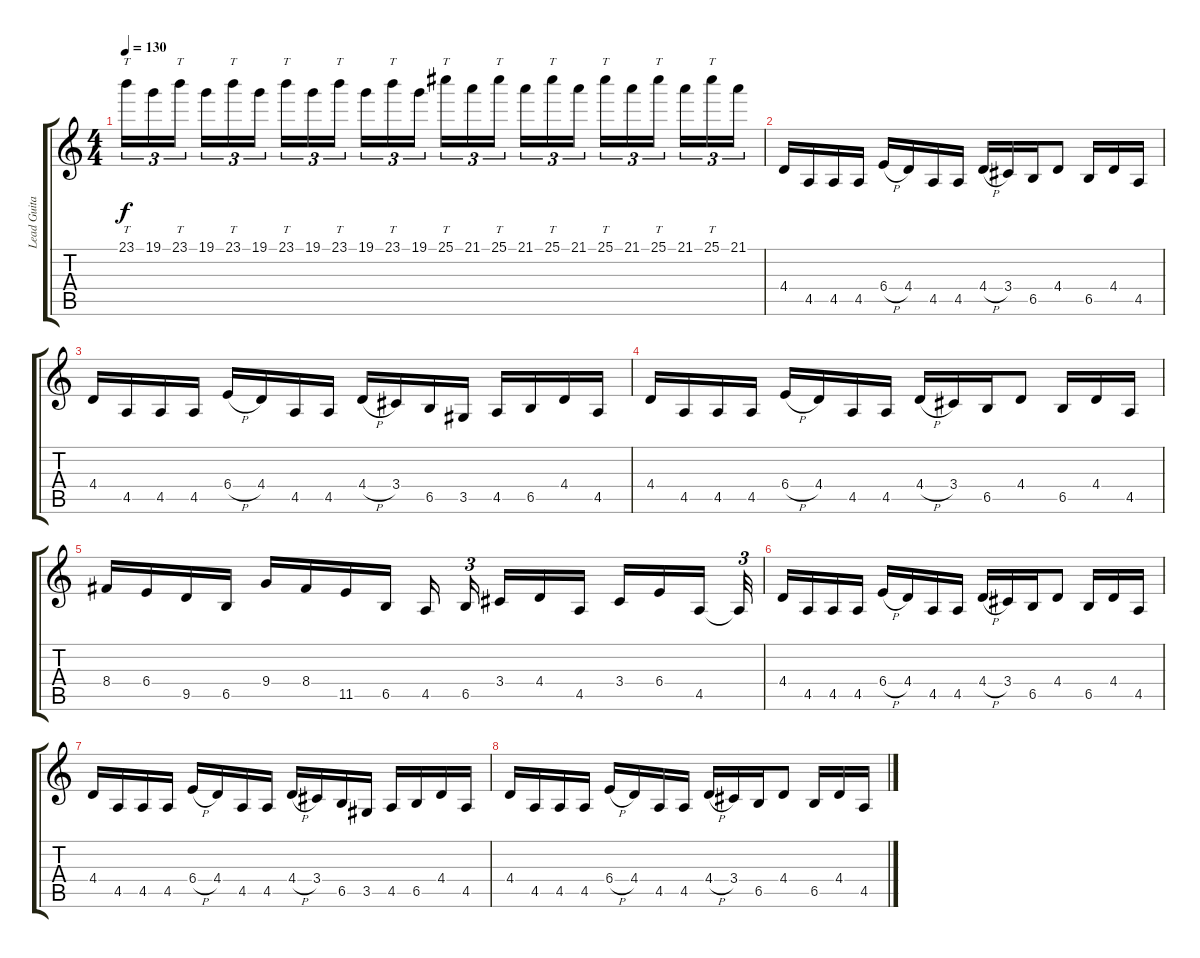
\track ("Lead Guitar" "Lead Guita") {instrument distortionguitar}
\staff {score tabs}
\tuning (C4 G3 Eb3 Bb2 F2 C2) {hide}
\ts (4 4)
\tempo 130
\clef g2
\ks c
23.1.16{tt tu (3 2) dy f} 19.1.16{tu (3 2)} 23.1.16{tt tu (3 2)} 19.1.16{tu (3 2)} 23.1.16{tt tu (3 2)} 19.1.16{tu (3 2)} 23.1.16{tt tu (3 2)} 19.1.16{tu (3 2)} 23.1.16{tt tu (3 2)} 19.1.16{tu (3 2)} 23.1.16{tt tu (3 2)} 19.1.16{tu (3 2)} 25.1.16{tt tu (3 2)} 21.1.16{tu (3 2)} 25.1.16{tt tu (3 2)} 21.1.16{tu (3 2)} 25.1.16{tt tu (3 2)} 21.1.16{tu (3 2)} 25.1.16{tt tu (3 2)} 21.1.16{tu (3 2)} 25.1.16{tt tu (3 2)} 21.1.16{tu (3 2)} 25.1.16{tt tu (3 2)} 21.1.16{tu (3 2)} |
4.4.16 4.5.16 4.5.16 4.5.16 6.4{h}.16 4.4.16 4.5.16 4.5.16 4.4{h}.16 3.4.16 6.5.16 4.4.8 6.5.16 4.4.16 4.5.16 |
4.4.16 4.5.16 4.5.16 4.5.16 6.4{h}.16 4.4.16 4.5.16 4.5.16 4.4{h}.16 3.4.16 6.5.16 3.5.16 4.5.16 6.5.16 4.4.16 4.5.16 |
4.4.16 4.5.16 4.5.16 4.5.16 6.4{h}.16 4.4.16 4.5.16 4.5.16 4.4{h}.16 3.4.16 6.5.16 4.4.8 6.5.16 4.4.16 4.5.16 |
8.4.16 6.4.16 9.5.16 6.5.16 9.4.16 8.4.16 11.5.16 6.5.16 4.5.16 6.5.16{tu (3 2)} 3.4.16 4.4.16 4.5.16 3.4.16 6.4.16 4.5.16 4.5{t}.32{tu (3 2)} |
4.4.16 4.5.16 4.5.16 4.5.16 6.4{h}.16 4.4.16 4.5.16 4.5.16 4.4{h}.16 3.4.16 6.5.16 4.4.8 6.5.16 4.4.16 4.5.16 |
4.4.16 4.5.16 4.5.16 4.5.16 6.4{h}.16 4.4.16 4.5.16 4.5.16 4.4{h}.16 3.4.16 6.5.16 3.5.16 4.5.16 6.5.16 4.4.16 4.5.16 |
4.4.16 4.5.16 4.5.16 4.5.16 6.4{h}.16 4.4.16 4.5.16 4.5.16 4.4{h}.16 3.4.16 6.5.16 4.4.8 6.5.16 4.4.16 4.5.16
